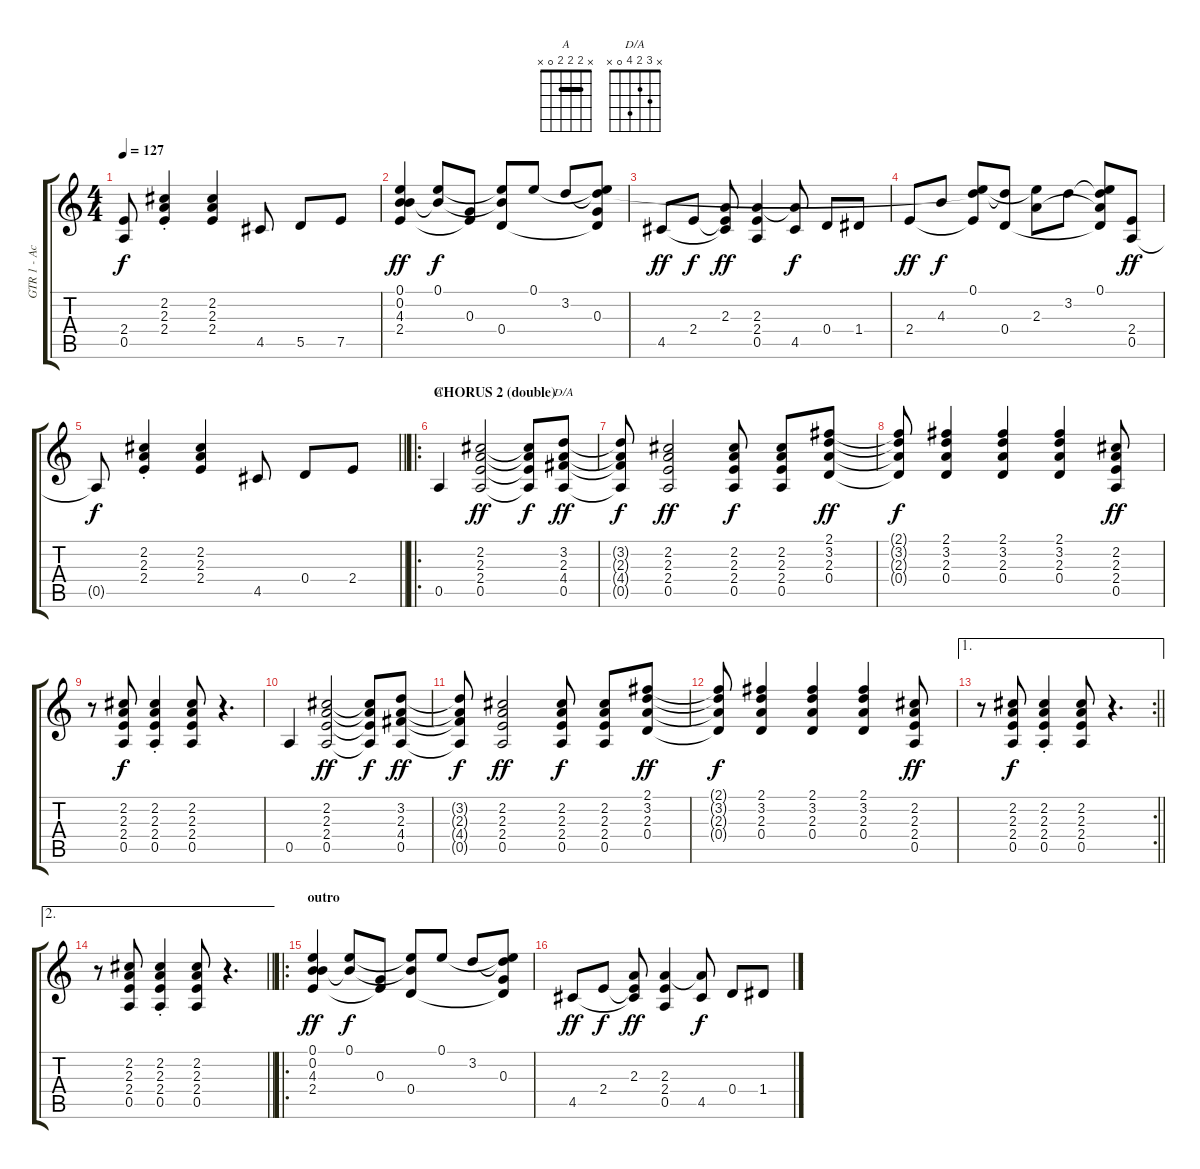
\track ("GTR 1 - Acoustic" "GTR 1 - Ac") {instrument acousticguitarsteel}
\staff {score tabs}
\tuning (E4 B3 G3 D3 A2 E2) {hide}
\chord ("A" x 2 2 2 0 x) {barre 2}
\chord ("D/A" x 3 2 4 0 x)
\ts (4 4)
\tempo 127
\clef g2
\ks c
(2.4{t} 0.5{t}).8{dy f} (2.2{st} 2.3{st} 2.4{st}).4 (2.2 2.3 2.4).4 4.5.8 5.5.8 7.5.8 |
(0.1 0.2 4.3 2.4).4{dy ff} (0.1 0.2{t}).8{dy f} (0.3 2.4{t}).8 (0.1{t} 0.2{t} 0.4).8 0.1.8 3.2.8 (0.1{t} 3.2{t} 0.3 0.4{t}).8 |
4.5.8{dy ff} 2.4.8{dy f} (2.3 2.4{t} 4.5{t}).8{dy ff} (2.3 2.4 0.5).4 (2.3{t} 4.5).8{dy f} 0.4.8 1.4.8 |
2.4.8{dy ff} 4.3.8{dy f} (0.1 3.2{t} 2.4{t}).8 (3.2{t} 0.4).8 (0.1{t} 2.3).8 3.2.8 (0.1 3.2{t} 2.3{t} 0.4{t}).8 (2.4 0.5).8{dy ff} |
\barLineRight lightlight
0.5{t}.8{dy f} (2.2{st} 2.3{st} 2.4{st}).4 (2.2 2.3 2.4).4 4.5.8 0.4.8 2.4.8 |
\ro
\section ("" "CHORUS 2 (double)")
0.5.4{ch "A"} (2.2 2.3 2.4 0.5).2{dy ff} (2.2{t} 2.3{t} 2.4{t} 0.5{t}).8{dy f} (3.2 2.3 4.4 0.5).8{ch "D/A" dy ff} |
(3.2{t} 2.3{t} 4.4{t} 0.5{t}).8{dy f} (2.2 2.3 2.4 0.5).2{dy ff} (2.2 2.3 2.4 0.5).8{dy f} (2.2 2.3 2.4 0.5).8 (2.1 3.2 2.3 0.4).8{dy ff} |
(2.1{t} 3.2{t} 2.3{t} 0.4{t}).8{dy f} (2.1 3.2 2.3 0.4).4 (2.1 3.2 2.3 0.4).4 (2.1 3.2 2.3 0.4).4 (2.2 2.3 2.4 0.5).8{dy ff} |
r.8 (2.2 2.3 2.4 0.5).8{dy f} (2.2{st} 2.3{st} 2.4{st} 0.5{st}).4 (2.2 2.3 2.4 0.5).8 r.4{d} |
0.5.4 (2.2 2.3 2.4 0.5).2{dy ff} (2.2{t} 2.3{t} 2.4{t} 0.5{t}).8{dy f} (3.2 2.3 4.4 0.5).8{dy ff} |
(3.2{t} 2.3{t} 4.4{t} 0.5{t}).8{dy f} (2.2 2.3 2.4 0.5).2{dy ff} (2.2 2.3 2.4 0.5).8{dy f} (2.2 2.3 2.4 0.5).8 (2.1 3.2 2.3 0.4).8{dy ff} |
(2.1{t} 3.2{t} 2.3{t} 0.4{t}).8{dy f} (2.1 3.2 2.3 0.4).4 (2.1 3.2 2.3 0.4).4 (2.1 3.2 2.3 0.4).4 (2.2 2.3 2.4 0.5).8{dy ff} |
\ae 1
\rc 2
\barLineRight lightlight
r.8 (2.2 2.3 2.4 0.5).8{dy f} (2.2{st} 2.3{st} 2.4{st} 0.5{st}).4 (2.2 2.3 2.4 0.5).8 r.4{d} |
\ae 2
\barLineRight lightlight
r.8 (2.2 2.3 2.4 0.5).8 (2.2{st} 2.3{st} 2.4{st} 0.5{st}).4 (2.2 2.3 2.4 0.5).8 r.4{d} |
\ro
\section ("" "outro")
(0.1 0.2 4.3 2.4).4{dy ff} (0.1 0.2{t}).8{dy f} (0.3 2.4{t}).8 (0.1{t} 0.2{t} 0.4).8 0.1.8 3.2.8 (0.1{t} 3.2{t} 0.3 0.4{t}).8 |
4.5.8{dy ff} 2.4.8{dy f} (2.3 2.4{t} 4.5{t}).8{dy ff} (2.3 2.4 0.5).4 (2.3{t} 4.5).8{dy f} 0.4.8 1.4.8
